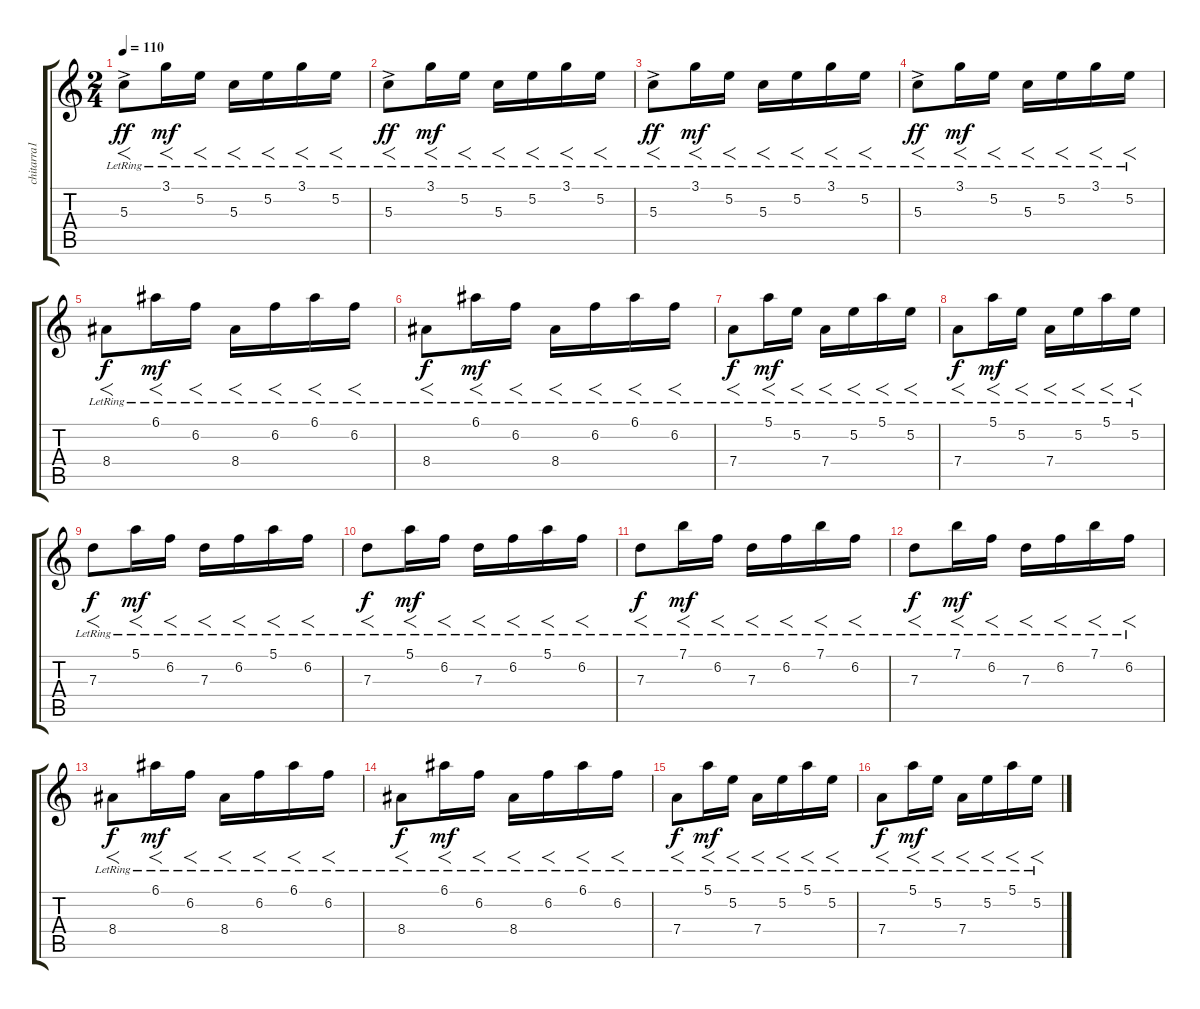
\track ("chitarra1" "chitarra1") {instrument acousticguitarsteel}
\staff {score tabs}
\tuning (E4 B3 G3 D3 A2 E2) {hide}
\ts (2 4)
\tempo 110
\clef g2
\ks c
5.3{ac lr}.8{f dy ff} 3.1{lr}.16{f dy mf} 5.2{lr}.16{f} 5.3{lr}.16{f} 5.2{lr}.16{f} 3.1{lr}.16{f} 5.2{lr}.16{f} |
5.3{ac lr}.8{f dy ff} 3.1{lr}.16{f dy mf} 5.2{lr}.16{f} 5.3{lr}.16{f} 5.2{lr}.16{f} 3.1{lr}.16{f} 5.2{lr}.16{f} |
5.3{ac lr}.8{f dy ff} 3.1{lr}.16{f dy mf} 5.2{lr}.16{f} 5.3{lr}.16{f} 5.2{lr}.16{f} 3.1{lr}.16{f} 5.2{lr}.16{f} |
5.3{ac lr}.8{f dy ff} 3.1{lr}.16{f dy mf} 5.2{lr}.16{f} 5.3{lr}.16{f} 5.2{lr}.16{f} 3.1{lr}.16{f} 5.2{lr}.16{f} |
8.4{lr}.8{f dy f} 6.1{lr}.16{f dy mf} 6.2{lr}.16{f} 8.4{lr}.16{f} 6.2{lr}.16{f} 6.1{lr}.16{f} 6.2{lr}.16{f} |
8.4{lr}.8{f dy f} 6.1{lr}.16{f dy mf} 6.2{lr}.16{f} 8.4{lr}.16{f} 6.2{lr}.16{f} 6.1{lr}.16{f} 6.2{lr}.16{f} |
7.4{lr}.8{f dy f} 5.1{lr}.16{f dy mf} 5.2{lr}.16{f} 7.4{lr}.16{f} 5.2{lr}.16{f} 5.1{lr}.16{f} 5.2{lr}.16{f} |
7.4{lr}.8{f dy f} 5.1{lr}.16{f dy mf} 5.2{lr}.16{f} 7.4{lr}.16{f} 5.2{lr}.16{f} 5.1{lr}.16{f} 5.2{lr}.16{f} |
7.3{lr}.8{f dy f} 5.1{lr}.16{f dy mf} 6.2{lr}.16{f} 7.3{lr}.16{f} 6.2{lr}.16{f} 5.1{lr}.16{f} 6.2{lr}.16{f} |
7.3{lr}.8{f dy f} 5.1{lr}.16{f dy mf} 6.2{lr}.16{f} 7.3{lr}.16{f} 6.2{lr}.16{f} 5.1{lr}.16{f} 6.2{lr}.16{f} |
7.3{lr}.8{f dy f} 7.1{lr}.16{f dy mf} 6.2{lr}.16{f} 7.3{lr}.16{f} 6.2{lr}.16{f} 7.1{lr}.16{f} 6.2{lr}.16{f} |
7.3{lr}.8{f dy f} 7.1{lr}.16{f dy mf} 6.2{lr}.16{f} 7.3{lr}.16{f} 6.2{lr}.16{f} 7.1{lr}.16{f} 6.2{lr}.16{f} |
8.4{lr}.8{f dy f} 6.1{lr}.16{f dy mf} 6.2{lr}.16{f} 8.4{lr}.16{f} 6.2{lr}.16{f} 6.1{lr}.16{f} 6.2{lr}.16{f} |
8.4{lr}.8{f dy f} 6.1{lr}.16{f dy mf} 6.2{lr}.16{f} 8.4{lr}.16{f} 6.2{lr}.16{f} 6.1{lr}.16{f} 6.2{lr}.16{f} |
7.4{lr}.8{f dy f} 5.1{lr}.16{f dy mf} 5.2{lr}.16{f} 7.4{lr}.16{f} 5.2{lr}.16{f} 5.1{lr}.16{f} 5.2{lr}.16{f} |
7.4{lr}.8{f dy f} 5.1{lr}.16{f dy mf} 5.2{lr}.16{f} 7.4{lr}.16{f} 5.2{lr}.16{f} 5.1{lr}.16{f} 5.2{lr}.16{f}
